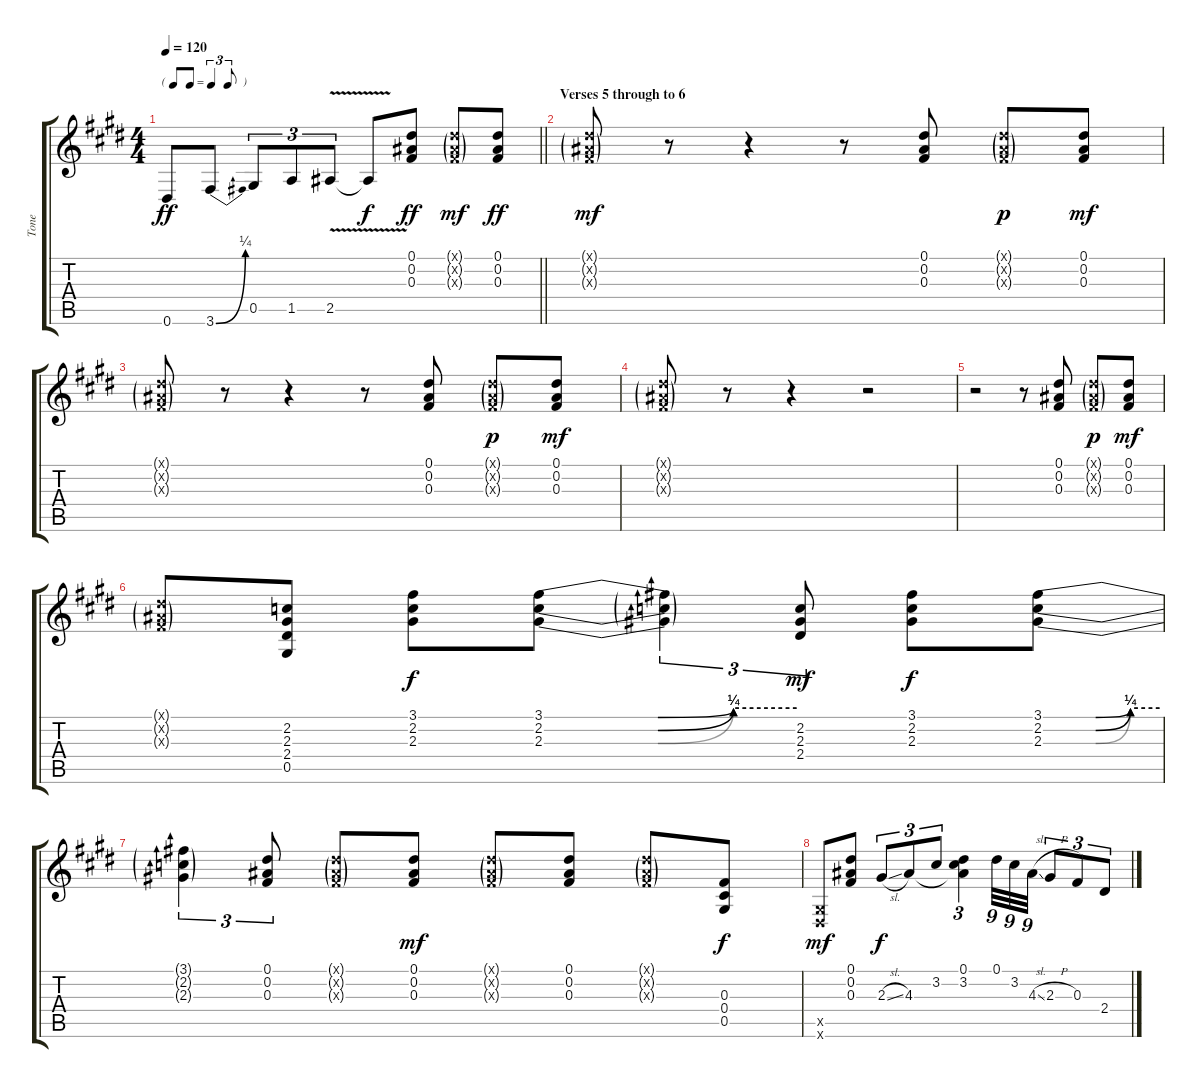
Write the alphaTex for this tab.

\track ("Tone" "Tone") {instrument fretlessbass}
\staff {score tabs}
\tuning (Eb4 Bb3 Gb3 Db3 Ab2 Eb2) {hide}
\ts (4 4)
\tf triplet8th
\tempo 120
\clef g2
\barLineRight lightlight
\ks e
0.6.8{dy ff} 3.6{be (bend 0 0 60 1)}.8 0.5.8{tu (3 2)} 1.5.8{tu (3 2)} 2.5{v}.8{tu (3 2)} 2.5{t}.8{dy f} (0.1 0.2 0.3).8{dy ff} (0.1{g x} 0.2{g x} 0.3{g x}).8{dy mf} (0.1 0.2 0.3).8{dy ff} |
\section ("" "Verses 5 through to 6")
(0.1{g x} 0.2{g x} 0.3{g x}).8{dy mf} r.8 r.4 r.8 (0.1 0.2 0.3).8 (0.1{g x} 0.2{g x} 0.3{g x}).8{dy p} (0.1 0.2 0.3).8{dy mf} |
(0.1{g x} 0.2{g x} 0.3{g x}).8 r.8 r.4 r.8 (0.1 0.2 0.3).8 (0.1{g x} 0.2{g x} 0.3{g x}).8{dy p} (0.1 0.2 0.3).8{dy mf} |
(0.1{g x} 0.2{g x} 0.3{g x}).8 r.8 r.4 r.2 |
r.2 r.8 (0.1 0.2 0.3).8 (0.1{g x} 0.2{g x} 0.3{g x}).8{dy p} (0.1 0.2 0.3).8{dy mf} |
(0.1{g x} 0.2{g x} 0.3{g x}).8 (2.2 2.3 2.4 0.5).8 (3.1 2.2 2.3).8{dy f} (3.1{be (custom 0 0 27 0 45 1 60 1)} 2.2{be (custom 0 0 27 0 45 1 60 1)} 2.3{be (custom 0 0 27 0 45 1 60 1)}).8 (3.1{t} 2.2{t} 2.3{t}).4{tu (3 2)} (2.2 2.3 2.4).8{tu (3 2) dy mf} (3.1 2.2 2.3).8{dy f} (3.1{be (custom 0 0 27 0 45 1 60 1)} 2.2{be (custom 0 0 27 0 45 1 60 1)} 2.3{be (custom 0 0 27 0 45 1 60 1)}).8 |
(3.1{t} 2.2{t} 2.3{t}).4{tu (3 2)} (0.1 0.2 0.3).8{tu (3 2)} (0.1{g x} 0.2{g x} 0.3{g x}).8 (0.1 0.2 0.3).8{dy mf} (0.1{g x} 0.2{g x} 0.3{g x}).8 (0.1 0.2 0.3).8 (0.1{g x} 0.2{g x} 0.3{g x}).8 (0.3 0.4 0.5).8{dy f} |
(0.5{x} 0.6{x}).8{dy mf} (0.1 0.2 0.3).8 2.3{sl}.8{tu (3 2) dy f} 4.3.8{tu (3 2)} 3.2.8{tu (3 2)} (0.1 3.2 4.3{t}).4{tu (3 2)} 0.1.32{tu (9 8)} 3.2.32{tu (9 8)} 4.3{sl}.32{tu (9 8)} 2.3{h}.8{tu (3 2)} 0.3.8{tu (3 2)} 2.4.8{tu (3 2)}
